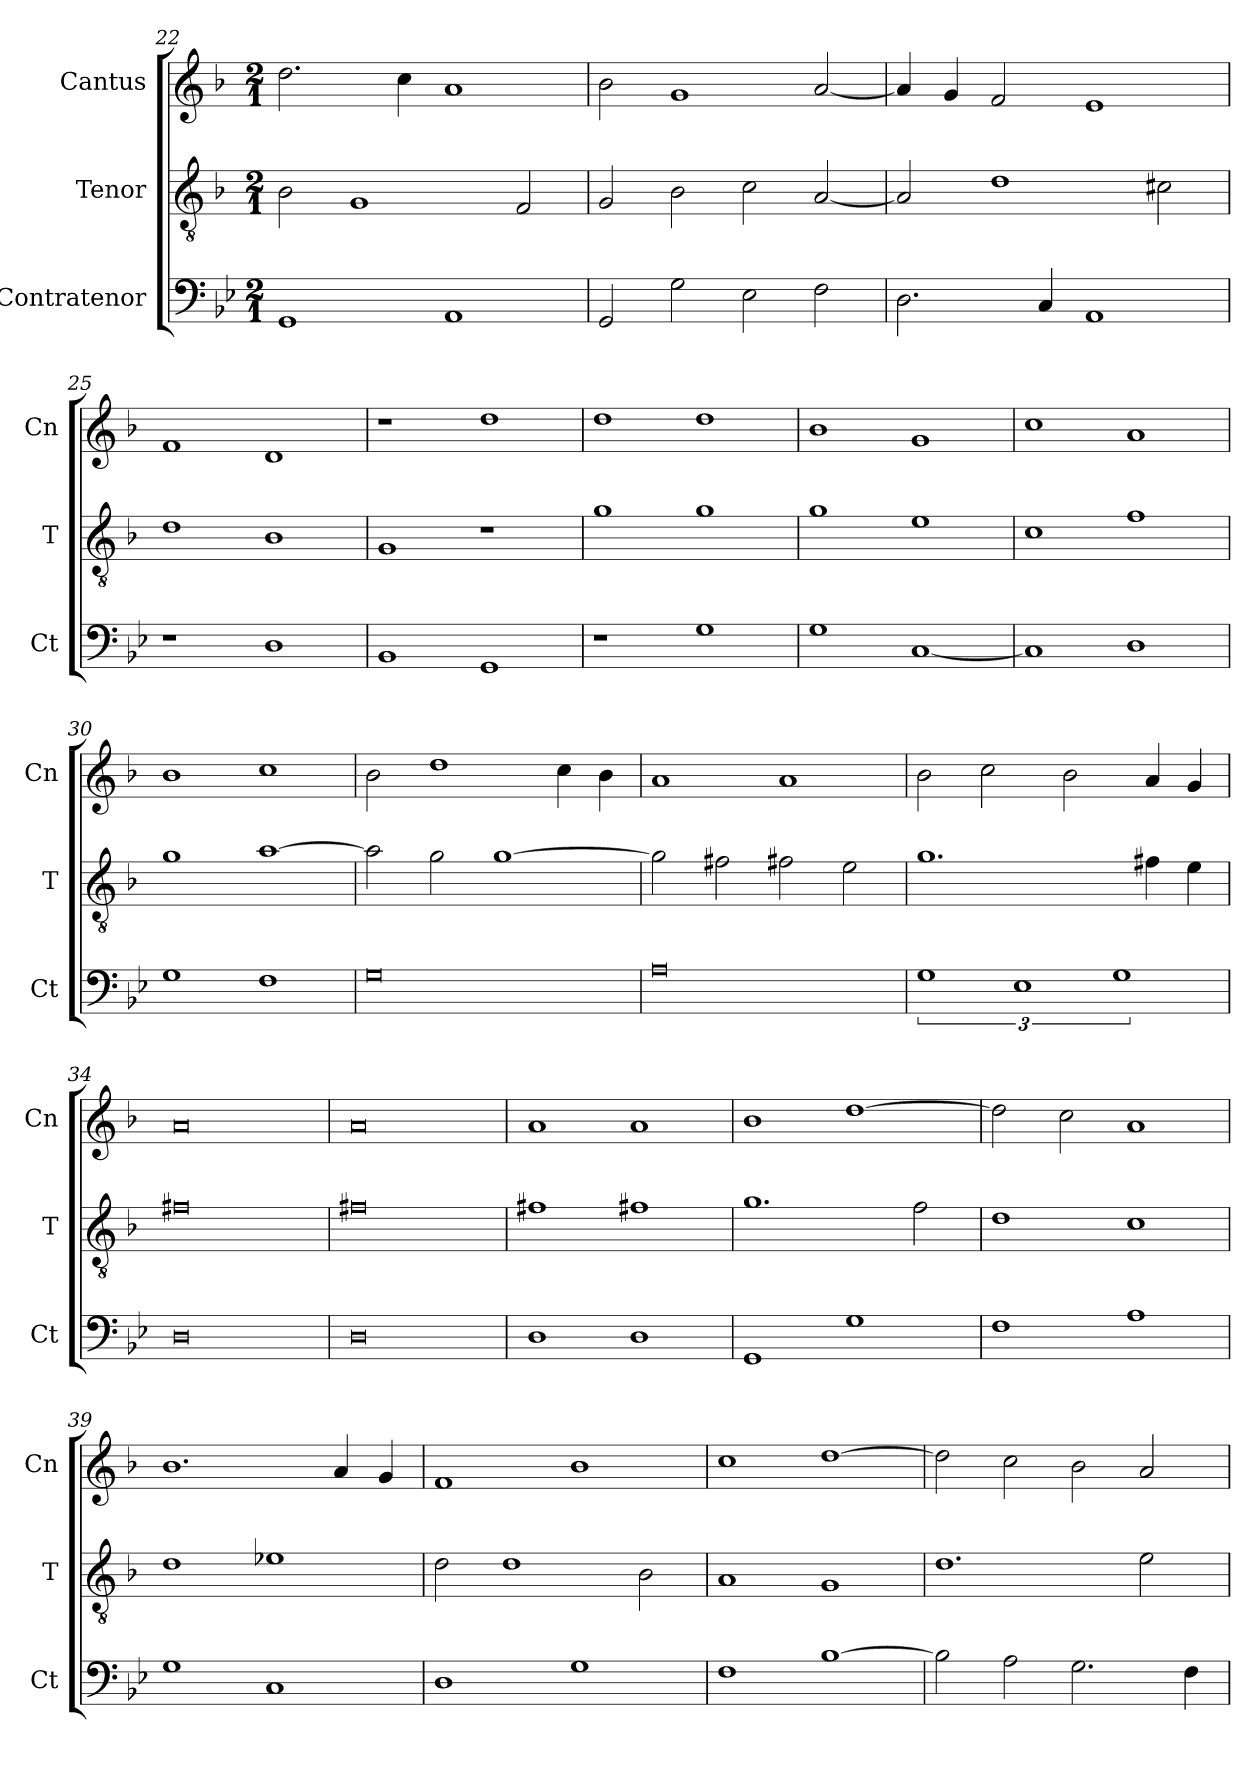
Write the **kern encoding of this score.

**kern	**kern	**kern
*part3	*part2	*part1
*staff3	*staff2	*staff1
*I"Contratenor	*I"Tenor	*I"Cantus
*I'Ct	*I'T	*I'Cn
*clefF4	*clefGv2	*clefG2
*k[b-e-]	*k[b-]	*k[b-]
*M2/1	*M2/1	*M2/1
=22	=22	=22
1GG	2B-	2.dd
.	1G	.
.	.	4cc
1AA	.	1a
.	2F	.
=23	=23	=23
2GG	2G	2b-
2G	2B-	1g
2E-	2c	.
2F	[2A	[2a
=24	=24	=24
2.D	2A]	4a]
.	.	4g
.	1d	2f
4C	.	.
1AA	.	1e
.	2c#X	.
=25	=25	=25
1r	1d	1f
1D	1B-	1d
=26	=26	=26
1BB-	1G	1r
1GG	1r	1dd
=27	=27	=27
1r	1g	1dd
1G	1g	1dd
=28	=28	=28
1G	1g	1b-
[1C	1e	1g
=29	=29	=29
1C]	1c	1cc
1D	1f	1a
=30	=30	=30
1G	1g	1b-
1F	[1a	1cc
=31	=31	=31
0G	2a]	2b-
.	2g	1dd
.	[1g	.
.	.	4cc
.	.	4b-
=32	=32	=32
0A	2g]	1a
.	2f#X	.
.	2f#X	1a
.	2e	.
=33	=33	=33
3%2G	1.g	2b-
.	.	2cc
3%2E-	.	.
.	.	2b-
3%2G	.	.
.	4f#X	4a
.	4e	4g
=34	=34	=34
0D	0f#X	0a
=35	=35	=35
0D	0f#X	0a
=36	=36	=36
1D	1f#X	1a
1D	1f#X	1a
=37	=37	=37
1GG	1.g	1b-
1G	.	[1dd
.	2f	.
=38	=38	=38
1F	1d	2dd]
.	.	2cc
1A	1c	1a
=39	=39	=39
1G	1d	1.b-
1C	1e-X	.
.	.	4a
.	.	4g
=40	=40	=40
1D	2d	1f
.	1d	.
1G	.	1b-
.	2B-	.
=41	=41	=41
1F	1A	1cc
[1B-	1G	[1dd
=42	=42	=42
2B-]	1.d	2dd]
2A	.	2cc
2.G	.	2b-
.	2e	2a
4F	.	.
=	=	=
*-	*-	*-
